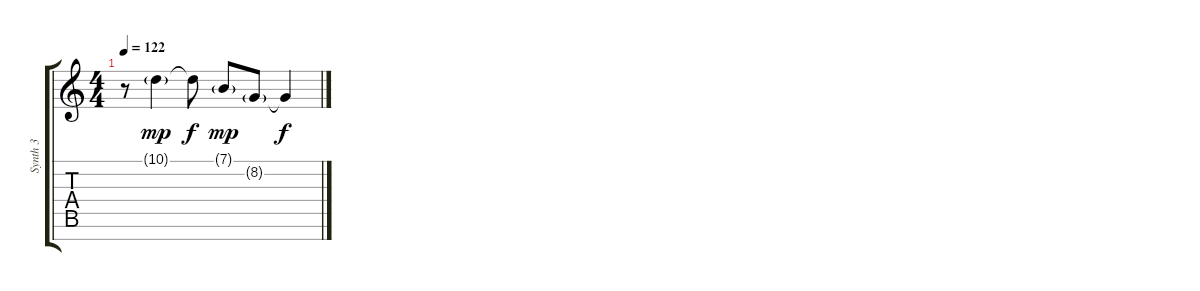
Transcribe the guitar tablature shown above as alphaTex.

\track ("Synth 3" "Synth 3") {instrument brightacousticpiano}
\staff {score tabs}
\tuning (E4 B3 G3 D3 A2 E2 B1) {hide}
\ts (4 4)
\tempo 122
\clef g2
\ks c
r.8{dy f} 10.1{g}.4{dy mp} 10.1{t}.8{dy f} 7.1{g}.8{dy mp} 8.2{g}.8 8.2{t}.4{dy f}
